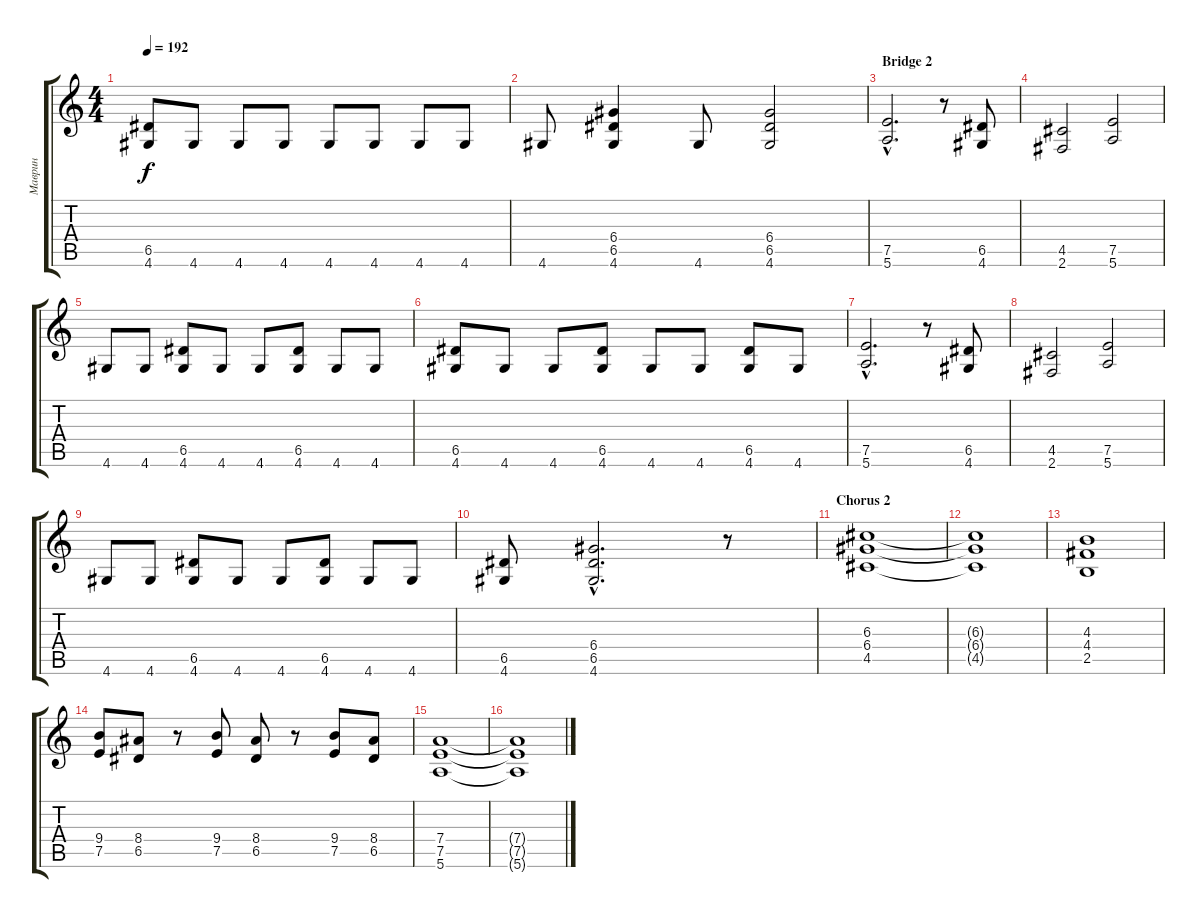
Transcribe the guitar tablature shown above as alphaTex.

\track ("Маврин" "Маврин") {instrument distortionguitar}
\staff {score tabs}
\tuning (E4 B3 G3 D3 A2 E2) {hide}
\ts (4 4)
\tempo 192
\clef g2
\ks c
(6.5 4.6).8{dy f} 4.6.8 4.6.8 4.6.8 4.6.8 4.6.8 4.6.8 4.6.8 |
4.6.8 (6.4 6.5 4.6).4 4.6.8 (6.4 6.5 4.6).2 |
\section ("" "Bridge 2")
(7.5{hac} 5.6{hac}).2{d} r.8 (6.5 4.6).8 |
(4.5 2.6).2 (7.5 5.6).2 |
4.6.8 4.6.8 (6.5 4.6).8 4.6.8 4.6.8 (6.5 4.6).8 4.6.8 4.6.8 |
(6.5 4.6).8 4.6.8 4.6.8 (6.5 4.6).8 4.6.8 4.6.8 (6.5 4.6).8 4.6.8 |
(7.5{hac} 5.6{hac}).2{d} r.8 (6.5 4.6).8 |
(4.5 2.6).2 (7.5 5.6).2 |
4.6.8 4.6.8 (6.5 4.6).8 4.6.8 4.6.8 (6.5 4.6).8 4.6.8 4.6.8 |
(6.5 4.6).8 (6.4{hac} 6.5{hac} 4.6{hac}).2{d} r.8 |
\section ("" "Chorus 2")
(6.3 6.4 4.5).1 |
(6.3{t} 6.4{t} 4.5{t}).1 |
(4.3 4.4 2.5).1 |
(9.4 7.5).8 (8.4 6.5).8 r.8 (9.4 7.5).8 (8.4 6.5).8 r.8 (9.4 7.5).8 (8.4 6.5).8 |
(7.4 7.5 5.6).1 |
(7.4{t} 7.5{t} 5.6{t}).1
